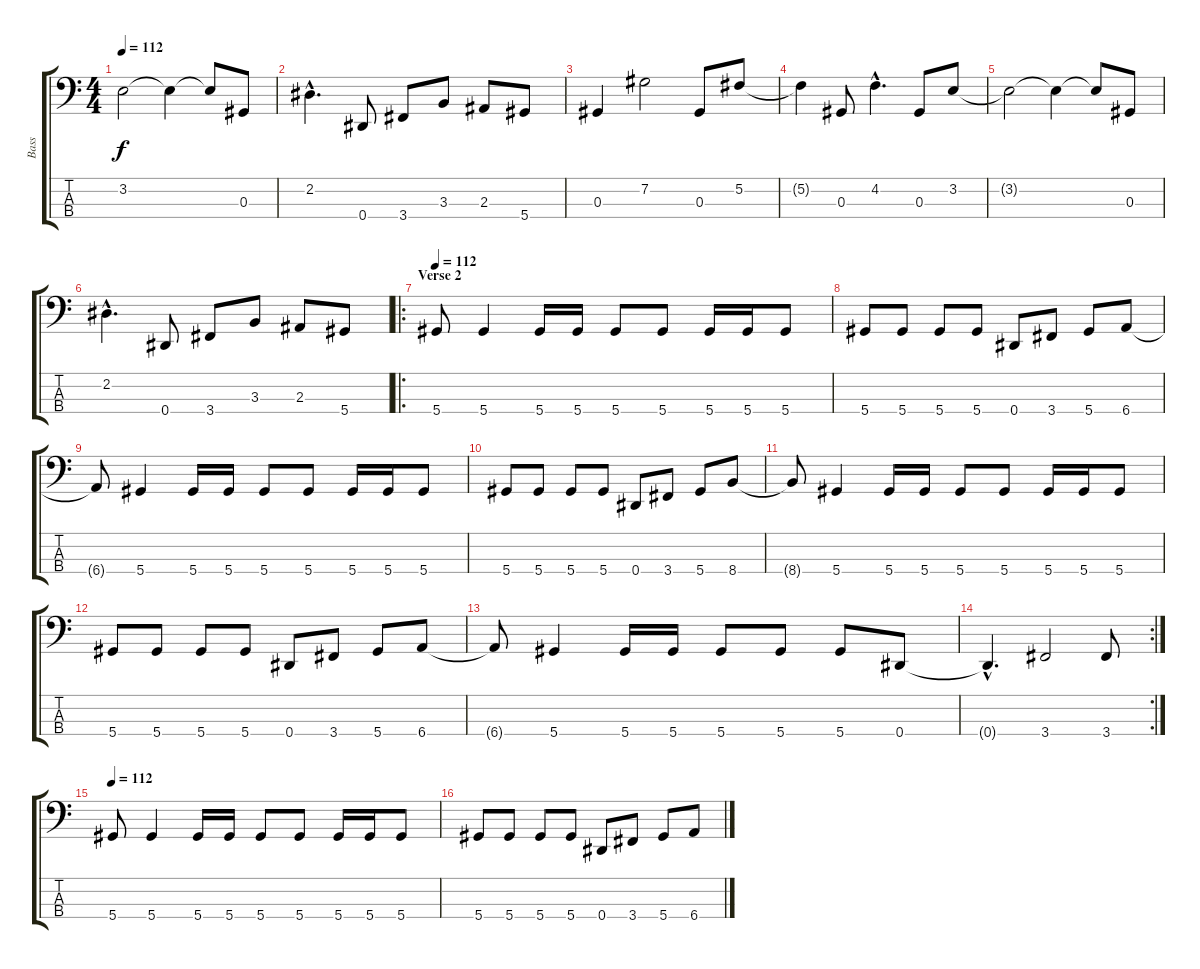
\track ("Bass" "Bass") {instrument electricbassfinger}
\staff {score tabs}
\tuning (Gb2 Db2 Ab1 Eb1) {hide}
\ts (4 4)
\tempo 112
\clef f4
\ks c
3.2{t}.2{dy f} 3.2{t}.4 3.2{t}.8 0.3.8 |
2.2{hac}.4{d} 0.4.8 3.4.8 3.3.8 2.3.8 5.4.8 |
0.3.4 7.2.2 0.3.8 5.2.8 |
5.2{t}.4 0.3.8 4.2{hac}.4{d} 0.3.8 3.2.8 |
3.2{t}.2 3.2{t}.4 3.2{t}.8 0.3.8 |
2.2{hac}.4{d} 0.4.8 3.4.8 3.3.8 2.3.8 5.4.8 |
\ro
\section ("" "Verse 2")
\tempo 112
5.4.8 5.4.4 5.4.16 5.4.16 5.4.8 5.4.8 5.4.16 5.4.16 5.4.8 |
5.4.8 5.4.8 5.4.8 5.4.8 0.4.8 3.4.8 5.4.8 6.4.8 |
6.4{t}.8 5.4.4 5.4.16 5.4.16 5.4.8 5.4.8 5.4.16 5.4.16 5.4.8 |
5.4.8 5.4.8 5.4.8 5.4.8 0.4.8 3.4.8 5.4.8 8.4.8 |
8.4{t}.8 5.4.4 5.4.16 5.4.16 5.4.8 5.4.8 5.4.16 5.4.16 5.4.8 |
5.4.8 5.4.8 5.4.8 5.4.8 0.4.8 3.4.8 5.4.8 6.4.8 |
6.4{t}.8 5.4.4 5.4.16 5.4.16 5.4.8 5.4.8 5.4.8 0.4.8 |
\rc 2
0.4{hac t}.4{d} 3.4.2 3.4.8 |
\tempo 112
5.4.8 5.4.4 5.4.16 5.4.16 5.4.8 5.4.8 5.4.16 5.4.16 5.4.8 |
5.4.8 5.4.8 5.4.8 5.4.8 0.4.8 3.4.8 5.4.8 6.4.8
